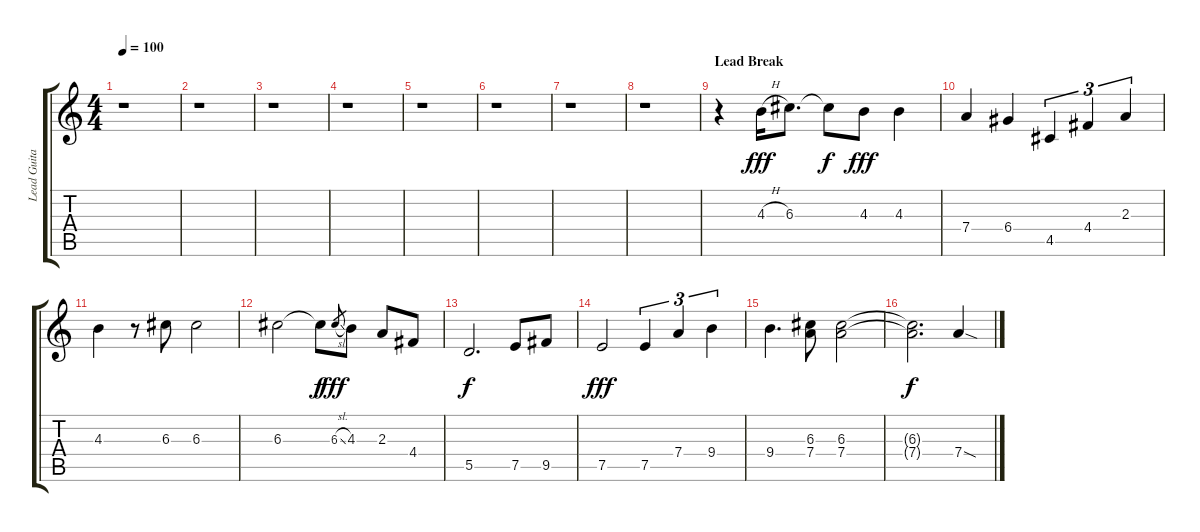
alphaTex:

\track ("Lead Guitar" "Lead Guita") {instrument electricguitarjazz}
\staff {score tabs}
\tuning (E4 B3 G3 D3 A2 E2) {hide}
\ts (4 4)
\tempo 100
\clef g2
\ks c
r.1{dy fff} |
r.1 |
r.1 |
r.1 |
r.1 |
r.1 |
r.1 |
r.1 |
\section ("" "Lead Break")
r.4 4.3{h}.16 6.3.8{d} 6.3{t}.8{dy f} 4.3.8{dy fff} 4.3.4 |
7.4.4 6.4.4 4.5.4{tu (3 2)} 4.4.4{tu (3 2)} 2.3.4{tu (3 2)} |
4.3.4 r.8 6.3.8 6.3.2 |
6.3.2 6.3{t}.8{dy f} 6.3{sl}.8{gr dy fff} 4.3.8 2.3.8 4.4.8 |
5.5.2{d dy f} 7.5.8 9.5.8 |
7.5.2{dy fff} 7.5.4{tu (3 2)} 7.4.4{tu (3 2)} 9.4.4{tu (3 2)} |
9.4.4{d} (6.3 7.4).8 (6.3 7.4).2 |
(6.3{t} 7.4{t}).2{d dy f} 7.4{sod}.4
